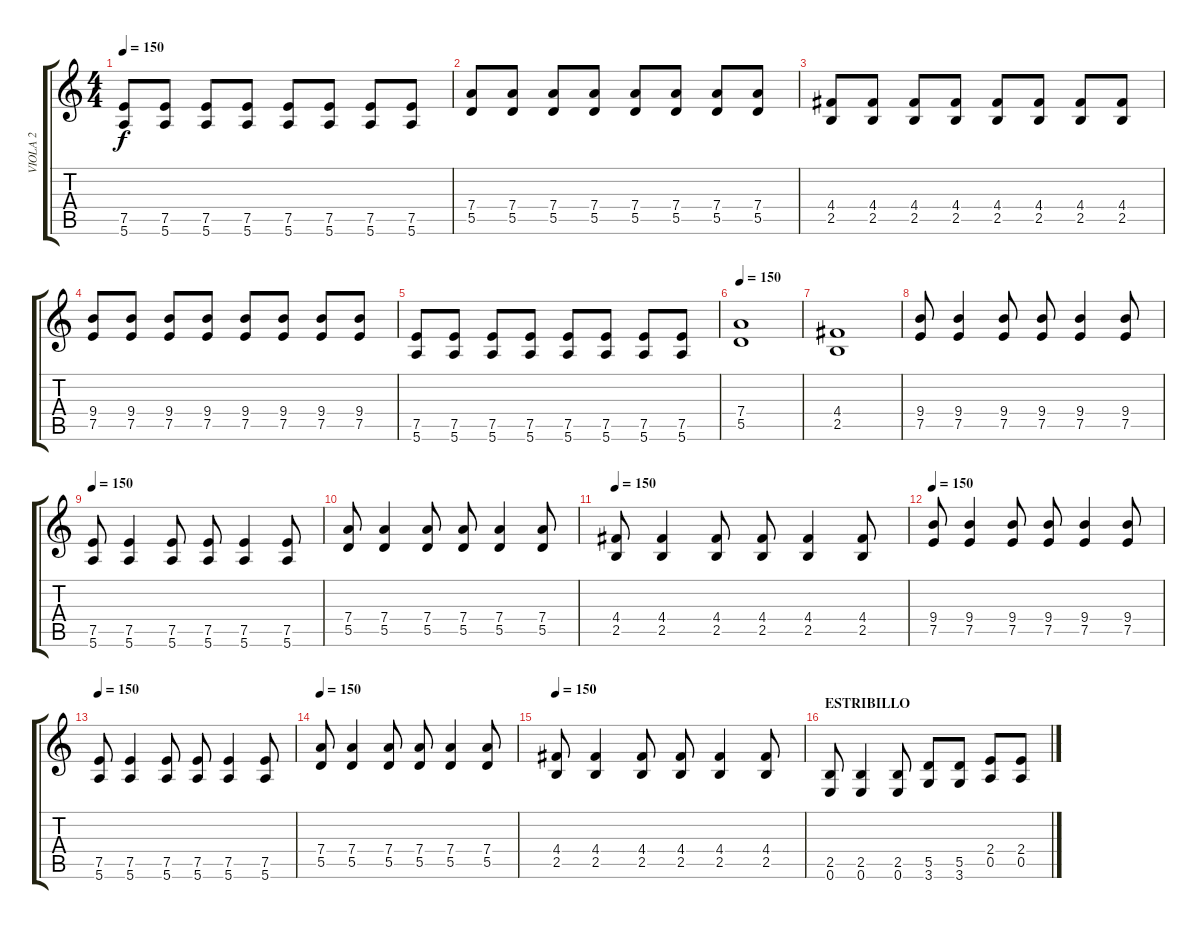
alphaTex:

\track ("VIOLA 2" "VIOLA 2") {instrument overdrivenguitar}
\staff {score tabs}
\tuning (E4 B3 G3 D3 A2 E2) {hide}
\ts (4 4)
\tempo 150
\clef g2
\ks c
(7.5 5.6).8{dy f} (7.5 5.6).8 (7.5 5.6).8 (7.5 5.6).8 (7.5 5.6).8 (7.5 5.6).8 (7.5 5.6).8 (7.5 5.6).8 |
(7.4 5.5).8 (7.4 5.5).8 (7.4 5.5).8 (7.4 5.5).8 (7.4 5.5).8 (7.4 5.5).8 (7.4 5.5).8 (7.4 5.5).8 |
(4.4 2.5).8 (4.4 2.5).8 (4.4 2.5).8 (4.4 2.5).8 (4.4 2.5).8 (4.4 2.5).8 (4.4 2.5).8 (4.4 2.5).8 |
(9.4 7.5).8{instrument electricguitarmuted} (9.4 7.5).8 (9.4 7.5).8 (9.4 7.5).8 (9.4 7.5).8 (9.4 7.5).8 (9.4 7.5).8 (9.4 7.5).8 |
(7.5 5.6).8 (7.5 5.6).8 (7.5 5.6).8 (7.5 5.6).8 (7.5 5.6).8 (7.5 5.6).8 (7.5 5.6).8 (7.5 5.6).8 |
\tempo 150
(7.4 5.5).1{instrument overdrivenguitar} |
(4.4 2.5).1 |
(9.4 7.5).8 (9.4 7.5).4 (9.4 7.5).8 (9.4 7.5).8 (9.4 7.5).4 (9.4 7.5).8 |
\tempo 150
(7.5 5.6).8 (7.5 5.6).4 (7.5 5.6).8 (7.5 5.6).8 (7.5 5.6).4 (7.5 5.6).8 |
(7.4 5.5).8 (7.4 5.5).4 (7.4 5.5).8 (7.4 5.5).8 (7.4 5.5).4 (7.4 5.5).8 |
\tempo 150
(4.4 2.5).8 (4.4 2.5).4 (4.4 2.5).8 (4.4 2.5).8 (4.4 2.5).4 (4.4 2.5).8 |
\tempo 150
(9.4 7.5).8 (9.4 7.5).4 (9.4 7.5).8 (9.4 7.5).8 (9.4 7.5).4 (9.4 7.5).8 |
\tempo 150
(7.5 5.6).8 (7.5 5.6).4 (7.5 5.6).8 (7.5 5.6).8 (7.5 5.6).4 (7.5 5.6).8 |
\tempo 150
(7.4 5.5).8 (7.4 5.5).4 (7.4 5.5).8 (7.4 5.5).8 (7.4 5.5).4 (7.4 5.5).8 |
\tempo 150
(4.4 2.5).8 (4.4 2.5).4 (4.4 2.5).8 (4.4 2.5).8 (4.4 2.5).4 (4.4 2.5).8 |
\section ("" "ESTRIBILLO")
(2.5 0.6).8 (2.5 0.6).4 (2.5 0.6).8 (5.5 3.6).8 (5.5 3.6).8 (2.4 0.5).8 (2.4 0.5).8
